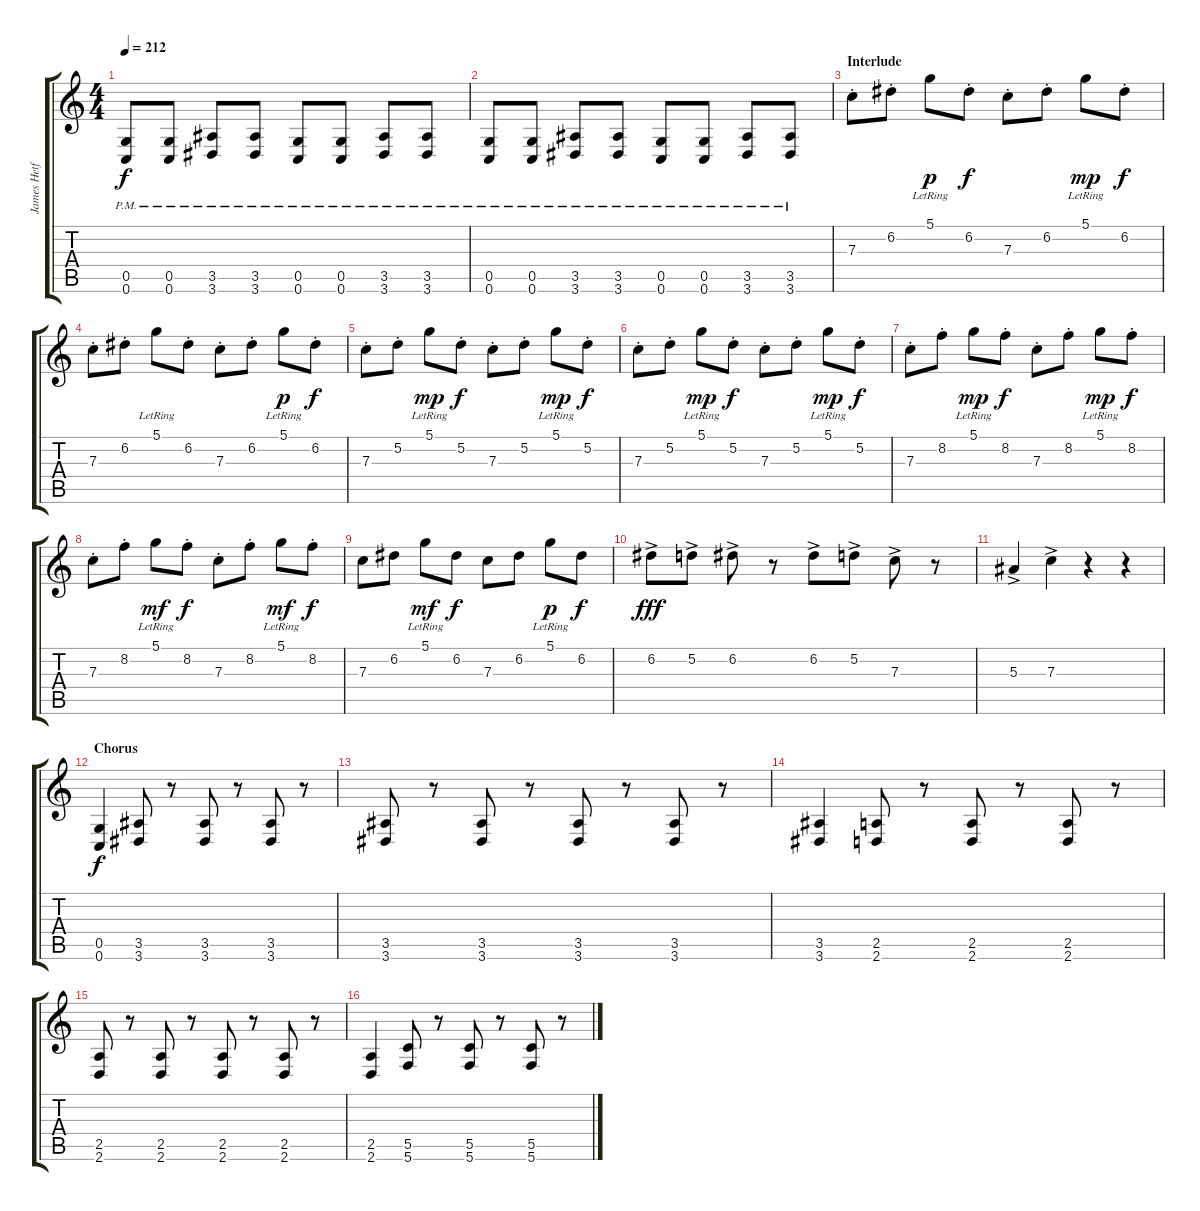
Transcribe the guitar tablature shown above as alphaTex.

\track ("James Hetfield" "James Hetf") {instrument overdrivenguitar}
\staff {score tabs}
\tuning (D4 A3 F3 C3 G2 C2) {hide}
\ts (4 4)
\tempo 212
\clef g2
\ks c
(0.5{pm} 0.6).8{dy f} (0.5{pm} 0.6).8 (3.5{pm} 3.6).8 (3.5{pm} 3.6).8 (0.5{pm} 0.6).8 (0.5{pm} 0.6).8 (3.5{pm} 3.6).8 (3.5{pm} 3.6).8 |
(0.5{pm} 0.6).8 (0.5{pm} 0.6).8 (3.5{pm} 3.6).8 (3.5{pm} 3.6).8 (0.5{pm} 0.6).8 (0.5{pm} 0.6).8 (3.5{pm} 3.6).8 (3.5{pm} 3.6).8 |
\section ("" "Interlude")
7.3{st}.8{volume 11 instrument acousticguitarnylon} 6.2{st}.8 5.1{lr}.8{dy p} 6.2{st}.8{dy f} 7.3{st}.8 6.2{st}.8 5.1{lr}.8{dy mp} 6.2{st}.8{dy f} |
7.3{st}.8 6.2{st}.8 5.1{lr}.8 6.2{st}.8 7.3{st}.8 6.2{st}.8 5.1{lr}.8{dy p} 6.2{st}.8{dy f} |
7.3{st}.8 5.2{st}.8 5.1{lr}.8{dy mp} 5.2{st}.8{dy f} 7.3{st}.8 5.2{st}.8 5.1{lr}.8{dy mp} 5.2{st}.8{dy f} |
7.3{st}.8 5.2{st}.8 5.1{lr}.8{dy mp} 5.2{st}.8{dy f} 7.3{st}.8 5.2{st}.8 5.1{lr}.8{dy mp} 5.2{st}.8{dy f} |
7.3{st}.8 8.2{st}.8 5.1{lr}.8{dy mp} 8.2{st}.8{dy f} 7.3{st}.8 8.2{st}.8 5.1{lr}.8{dy mp} 8.2{st}.8{dy f} |
7.3{st}.8 8.2{st}.8 5.1{lr}.8{dy mf} 8.2{st}.8{dy f} 7.3{st}.8 8.2{st}.8 5.1{lr}.8{dy mf} 8.2{st}.8{dy f} |
7.3.8 6.2.8 5.1{lr}.8{dy mf} 6.2.8{dy f} 7.3.8 6.2.8 5.1{lr}.8{dy p} 6.2.8{dy f} |
6.2{ac}.8{dy fff volume 10} 5.2{ac}.8 6.2{ac}.8 r.8 6.2{ac}.8 5.2{ac}.8 7.3{ac}.8 r.8 |
5.3{ac}.4 7.3{ac}.4 r.4 r.4 |
\section ("" "Chorus")
(0.5 0.6).4{dy f volume 13 instrument overdrivenguitar} (3.5 3.6).8 r.8 (3.5 3.6).8 r.8 (3.5 3.6).8 r.8 |
(3.5 3.6).8 r.8 (3.5 3.6).8 r.8 (3.5 3.6).8 r.8 (3.5 3.6).8 r.8 |
(3.5 3.6).4 (2.5 2.6).8 r.8 (2.5 2.6).8 r.8 (2.5 2.6).8 r.8 |
(2.5 2.6).8 r.8 (2.5 2.6).8 r.8 (2.5 2.6).8 r.8 (2.5 2.6).8 r.8 |
(2.5 2.6).4 (5.5 5.6).8 r.8 (5.5 5.6).8 r.8 (5.5 5.6).8 r.8
